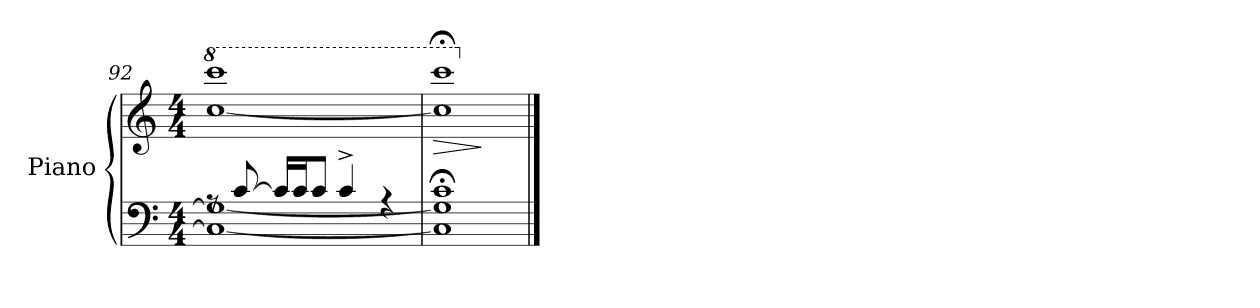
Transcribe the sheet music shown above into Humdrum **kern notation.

**kern	**kern	**dynam
*part1	*part1	*part1
*staff2	*staff1	*staff1/2
*I"Piano	*	*
*I'Pno.	*	*
*clefF4	*clefG2	*
*k[]	*k[]	*
*M4/4	*M4/4	*
=92	=92	=92
*^	*	*
*	*	*8va	*
8rA	1C_ 1G_	[1ccc 1cccc	.
[8c/	.	.	.
16c/LL]	.	.	.
16c/J	.	.	.
8c/J	.	.	.
4c^/	.	.	.
4rA	.	.	.
*v	*v	*	*
=93	=93	=93
!	!	!LO:HP:b
1C];< 1G];< 1c;<	1ccc];< 1cccc;<	>
.	.	]
*	*X8va	*
==	==	==
*-	*-	*-
